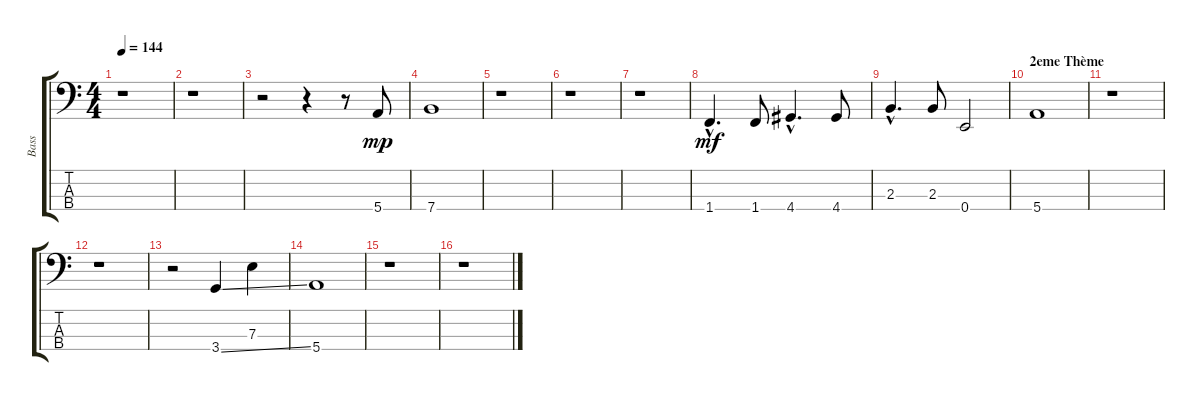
\track ("Bass" "Bass") {instrument electricbasspick}
\staff {score tabs}
\tuning (G2 D2 A1 E1) {hide}
\ts (4 4)
\tempo 144
\clef f4
\ks c
r.1{dy mp} |
r.1 |
r.2 r.4 r.8 5.4.8 |
7.4.1 |
r.1 |
r.1 |
r.1 |
1.4{hac}.4{d dy mf} 1.4.8 4.4{hac}.4{d} 4.4.8 |
2.3{hac}.4{d} 2.3.8 0.4.2 |
\section ("" "2eme Thème")
5.4.1 |
r.1 |
r.1 |
r.2 3.4{ss}.4 7.3.4 |
5.4.1 |
r.1 |
r.1
